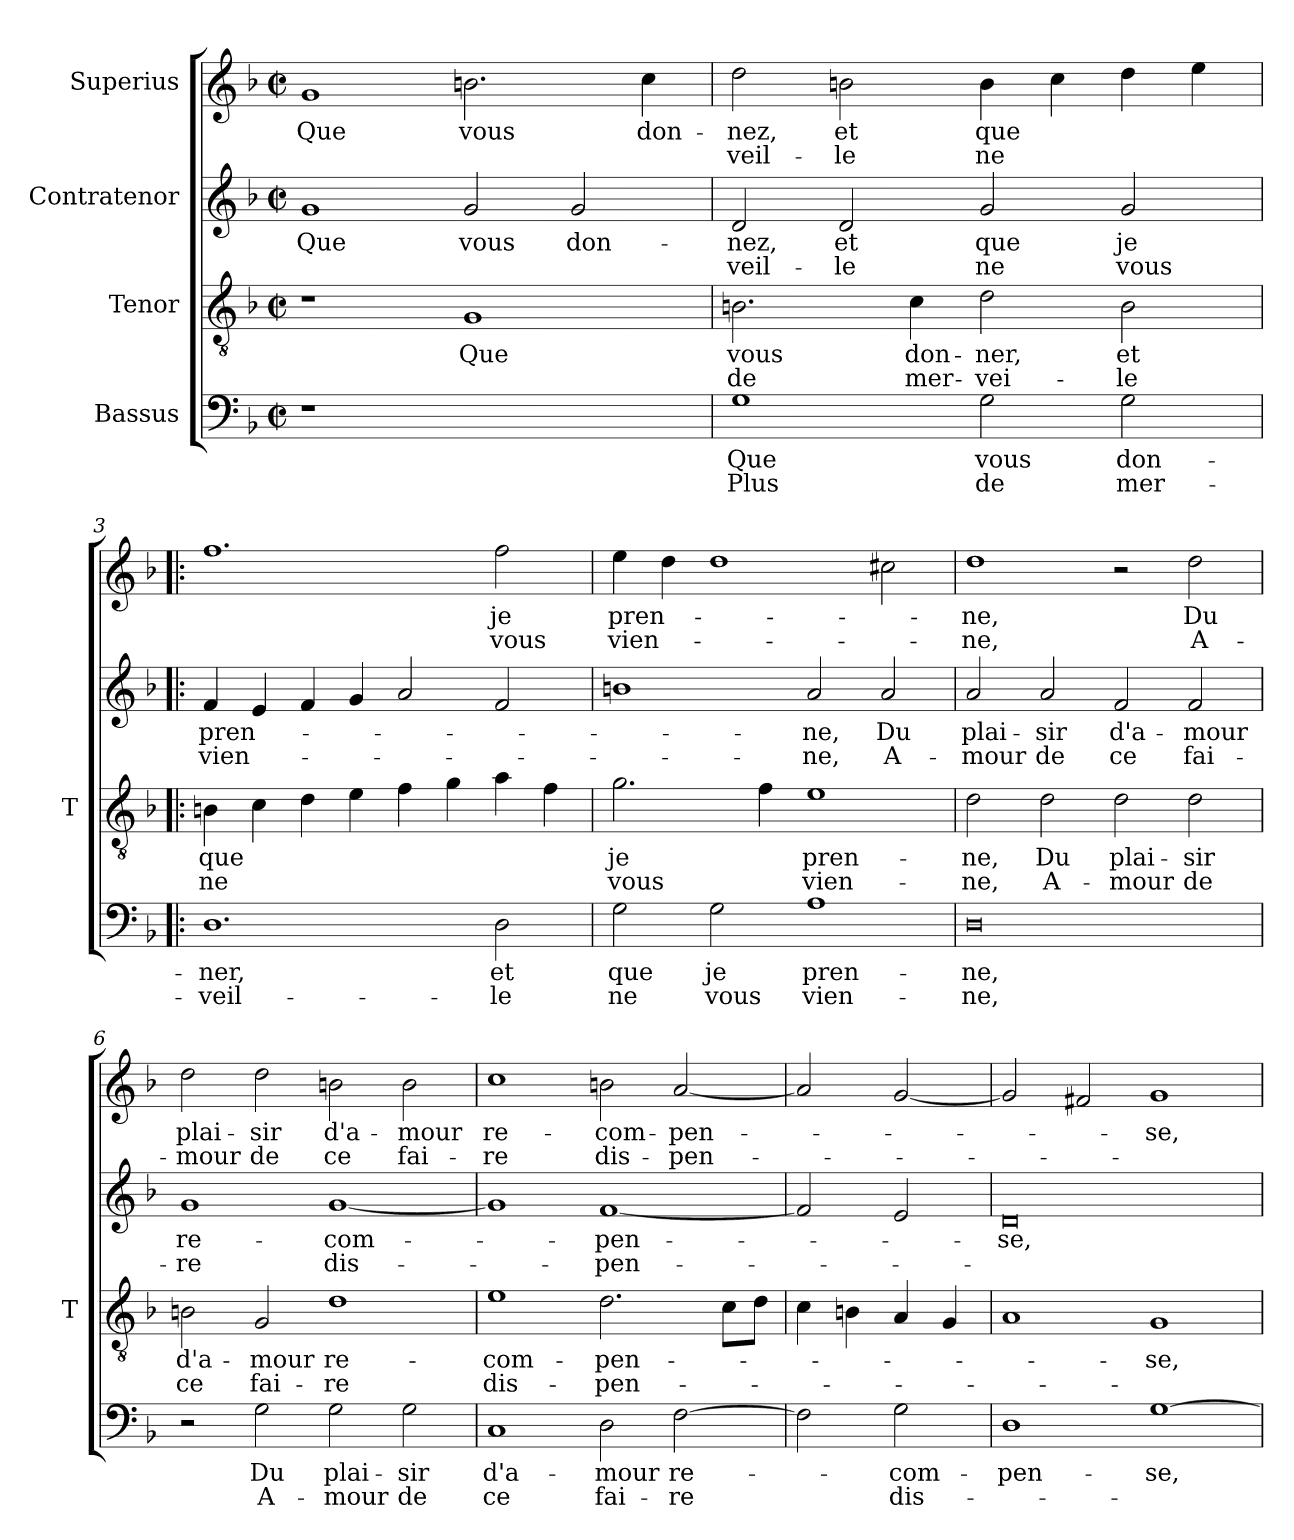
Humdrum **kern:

**kern	**text	**text	**kern	**text	**text	**kern	**text	**text	**kern	**text	**text
*part4	*part4	*part4	*part3	*part3	*part3	*part2	*part2	*part2	*part1	*part1	*part1
*staff4	*staff4	*staff4	*staff3	*staff3	*staff3	*staff2	*staff2	*staff2	*staff1	*staff1	*staff1
*I"Bassus	*	*	*I"Tenor	*	*	*I"Contratenor	*	*	*I"Superius	*	*
*	*	*	*I'T	*	*	*	*	*	*	*	*
*clefF4	*	*	*clefGv2	*	*	*clefG2	*	*	*clefG2	*	*
*k[b-]	*	*	*k[b-]	*	*	*k[b-]	*	*	*k[b-]	*	*
*F:	*	*	*F:	*	*	*F:	*	*	*F:	*	*
*M2/2	*	*	*M2/2	*	*	*M2/2	*	*	*M2/2	*	*
*met(c|)	*	*	*met(c|)	*	*	*met(c|)	*	*	*met(c|)	*	*
=1	=1	=1	=1	=1	=1	=1	=1	=1	=1	=1	=1
1r	.	.	1r	.	.	1g	-Que	.	1g	-Que	.
1ryy	.	.	1G	-Que	.	2g	-vous	.	2.b	-vous	.
.	.	.	.	.	.	2g	don-	.	.	.	.
.	.	.	.	.	.	.	.	.	4cc	don-	.
=2	=2	=2	=2	=2	=2	=2	=2	=2	=2	=2	=2
1G	-Que	-Plus	2.B	-vous	-de	2d	-nez,	veil-	2dd	-nez,	veil-
.	.	.	.	.	.	2d	-et	-le	2b	-et	-le
.	.	.	4c	don-	mer-	.	.	.	.	.	.
2G	-vous	-de	2d	-ner,	vei-	2g	-que	-ne	4b	-que	-ne
.	.	.	.	.	.	.	.	.	4cc	.	.
2G	don-	mer-	2B	-et	-le	2g	-je	-vous	4dd	.	.
.	.	.	.	.	.	.	.	.	4ee	.	.
=3!|:	=3!|:	=3!|:	=3!|:	=3!|:	=3!|:	=3!|:	=3!|:	=3!|:	=3!|:	=3!|:	=3!|:
1.D	-ner,	veil-	4B	-que	-ne	4f	pren-	vien-	1.ff	.	.
.	.	.	4c	.	.	4e	.	.	.	.	.
.	.	.	4d	.	.	4f	.	.	.	.	.
.	.	.	4e	.	.	4g	.	.	.	.	.
.	.	.	4f	.	.	2a	.	.	.	.	.
.	.	.	4g	.	.	.	.	.	.	.	.
2D	-et	-le	4a	.	.	2f	.	.	2ff	-je	-vous
.	.	.	4f	.	.	.	.	.	.	.	.
=4	=4	=4	=4	=4	=4	=4	=4	=4	=4	=4	=4
2G	-que	-ne	2.g	-je	-vous	1b	.	.	4ee	pren-	vien-
.	.	.	.	.	.	.	.	.	4dd	.	.
2G	-je	-vous	.	.	.	.	.	.	1dd	.	.
.	.	.	4f	.	.	.	.	.	.	.	.
1A	pren-	vien-	1e	pren-	vien-	2a	-ne,	-ne,	.	.	.
.	.	.	.	.	.	2a	-Du	A-	2cc#X	.	.
=5	=5	=5	=5	=5	=5	=5	=5	=5	=5	=5	=5
0D	-ne,	-ne,	2d	-ne,	-ne,	2a	plai-	-mour	1dd	-ne,	-ne,
.	.	.	2d	-Du	A-	2a	-sir	-de	.	.	.
.	.	.	2d	plai-	-mour	2f	d'a-	-ce	2r	.	.
.	.	.	2d	-sir	-de	2f	-mour	fai-	2dd	-Du	A-
=6	=6	=6	=6	=6	=6	=6	=6	=6	=6	=6	=6
2r	.	.	2B	d'a-	-ce	1g	re-	-re	2dd	plai-	-mour
2G	-Du	A-	2G	-mour	fai-	.	.	.	2dd	-sir	-de
2G	plai-	-mour	1d	re-	-re	[1g	com-	dis-	2b	d'a-	-ce
2G	-sir	-de	.	.	.	.	.	.	2b	-mour	fai-
!!LO:PB:g=z
=7	=7	=7	=7	=7	=7	=7	=7	=7	=7	=7	=7
1C	d'a-	-ce	1e	com-	dis-	1g]	.	.	1cc	re-	-re
2D	-mour	fai-	2.d	pen-	pen-	[1f	pen-	pen-	2b	com-	dis-
[2F	re-	-re	.	.	.	.	.	.	[2a	pen-	pen-
.	.	.	8cL	.	.	.	.	.	.	.	.
.	.	.	8dJ	.	.	.	.	.	.	.	.
=8	=8	=8	=8	=8	=8	=8	=8	=8	=8	=8	=8
2F]	.	.	4c	.	.	2f]	.	.	2a]	.	.
.	.	.	4B	.	.	.	.	.	.	.	.
2G	com-	dis-	4A	.	.	2e	.	.	[2g	.	.
.	.	.	4G	.	.	.	.	.	.	.	.
=9	=9	=9	=9	=9	=9	=9	=9	=9	=9	=9	=9
1D	pen-	.	1A	.	.	0d	-se,	.	2g]	.	.
.	.	.	.	.	.	.	.	.	2f#X	.	.
[1G	-se,	.	1G	-se,	.	.	.	.	1g	-se,	.
=	=	=	=	=	=	=	=	=	=	=	=
*-	*-	*-	*-	*-	*-	*-	*-	*-	*-	*-	*-
